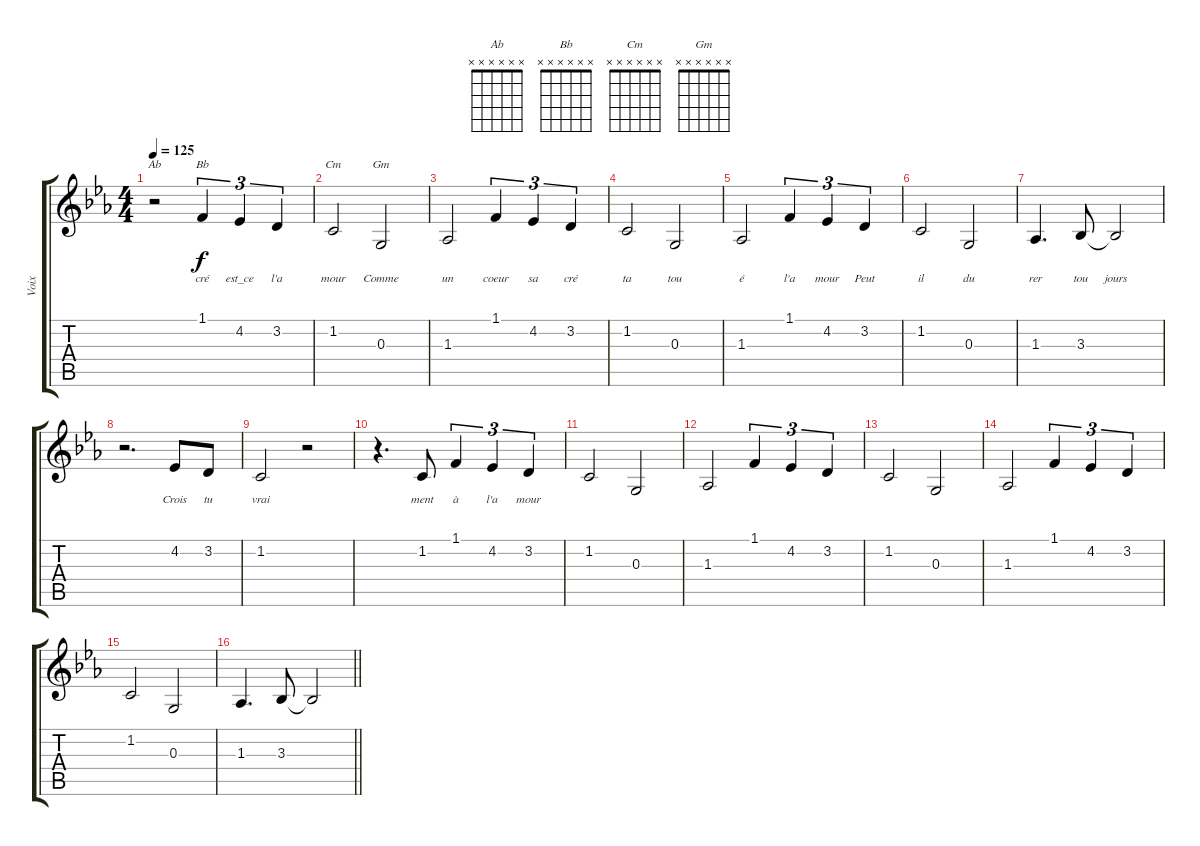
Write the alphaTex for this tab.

\track ("Voix" "Voix") {instrument drawbarorgan}
\staff {score tabs}
\tuning (E4 B3 G3 D3 A2 E2) {hide}
\chord ("Ab" x x x x x x)
\chord ("Bb" x x x x x x)
\chord ("Cm" x x x x x x)
\chord ("Gm" x x x x x x)
\ts (4 4)
\tempo 125
\clef g2
\ks eb
r.2{ch "Ab" dy f} 1.1.4{tu (3 2) ch "Bb" lyrics (0 "cré") lyrics (1 "") lyrics (2 "") lyrics (3 "") lyrics (4 "")} 4.2.4{tu (3 2) lyrics (0 "est_ce") lyrics (1 "") lyrics (2 "") lyrics (3 "") lyrics (4 "")} 3.2.4{tu (3 2) lyrics (0 "l'a") lyrics (1 "") lyrics (2 "") lyrics (3 "") lyrics (4 "")} |
1.2.2{ch "Cm" lyrics (0 "mour") lyrics (1 "") lyrics (2 "") lyrics (3 "") lyrics (4 "")} 0.3.2{ch "Gm" lyrics (0 "Comme") lyrics (1 "") lyrics (2 "") lyrics (3 "") lyrics (4 "")} |
1.3.2{lyrics (0 "un") lyrics (1 "") lyrics (2 "") lyrics (3 "") lyrics (4 "")} 1.1.4{tu (3 2) lyrics (0 "coeur") lyrics (1 "") lyrics (2 "") lyrics (3 "") lyrics (4 "")} 4.2.4{tu (3 2) lyrics (0 "sa") lyrics (1 "") lyrics (2 "") lyrics (3 "") lyrics (4 "")} 3.2.4{tu (3 2) lyrics (0 "cré") lyrics (1 "") lyrics (2 "") lyrics (3 "") lyrics (4 "")} |
1.2.2{lyrics (0 "ta") lyrics (1 "") lyrics (2 "") lyrics (3 "") lyrics (4 "")} 0.3.2{lyrics (0 "tou") lyrics (1 "") lyrics (2 "") lyrics (3 "") lyrics (4 "")} |
1.3.2{lyrics (0 "é") lyrics (1 "") lyrics (2 "") lyrics (3 "") lyrics (4 "")} 1.1.4{tu (3 2) lyrics (0 "l'a") lyrics (1 "") lyrics (2 "") lyrics (3 "") lyrics (4 "")} 4.2.4{tu (3 2) lyrics (0 "mour") lyrics (1 "") lyrics (2 "") lyrics (3 "") lyrics (4 "")} 3.2.4{tu (3 2) lyrics (0 "Peut") lyrics (1 "") lyrics (2 "") lyrics (3 "") lyrics (4 "")} |
1.2.2{lyrics (0 "il") lyrics (1 "") lyrics (2 "") lyrics (3 "") lyrics (4 "")} 0.3.2{lyrics (0 "du") lyrics (1 "") lyrics (2 "") lyrics (3 "") lyrics (4 "")} |
1.3.4{d lyrics (0 "rer") lyrics (1 "") lyrics (2 "") lyrics (3 "") lyrics (4 "")} 3.3.8{lyrics (0 "tou") lyrics (1 "") lyrics (2 "") lyrics (3 "") lyrics (4 "")} 3.3{t}.2{lyrics (0 "jours") lyrics (1 "") lyrics (2 "") lyrics (3 "") lyrics (4 "")} |
r.2{d} 4.2.8{lyrics (0 "Crois") lyrics (1 "") lyrics (2 "") lyrics (3 "") lyrics (4 "")} 3.2.8{lyrics (0 "tu") lyrics (1 "") lyrics (2 "") lyrics (3 "") lyrics (4 "")} |
1.2.2{lyrics (0 "vrai") lyrics (1 "") lyrics (2 "") lyrics (3 "") lyrics (4 "")} r.2 |
r.4{d} 1.2.8{lyrics (0 "ment") lyrics (1 "") lyrics (2 "") lyrics (3 "") lyrics (4 "")} 1.1.4{tu (3 2) lyrics (0 "à") lyrics (1 "") lyrics (2 "") lyrics (3 "") lyrics (4 "")} 4.2.4{tu (3 2) lyrics (0 "l'a") lyrics (1 "") lyrics (2 "") lyrics (3 "") lyrics (4 "")} 3.2.4{tu (3 2) lyrics (0 "mour") lyrics (1 "") lyrics (2 "") lyrics (3 "") lyrics (4 "")} |
1.2.2 0.3.2 |
1.3.2 1.1.4{tu (3 2)} 4.2.4{tu (3 2)} 3.2.4{tu (3 2)} |
1.2.2 0.3.2 |
1.3.2 1.1.4{tu (3 2)} 4.2.4{tu (3 2)} 3.2.4{tu (3 2)} |
1.2.2 0.3.2 |
\barLineRight lightlight
1.3.4{d} 3.3.8 3.3{t}.2
